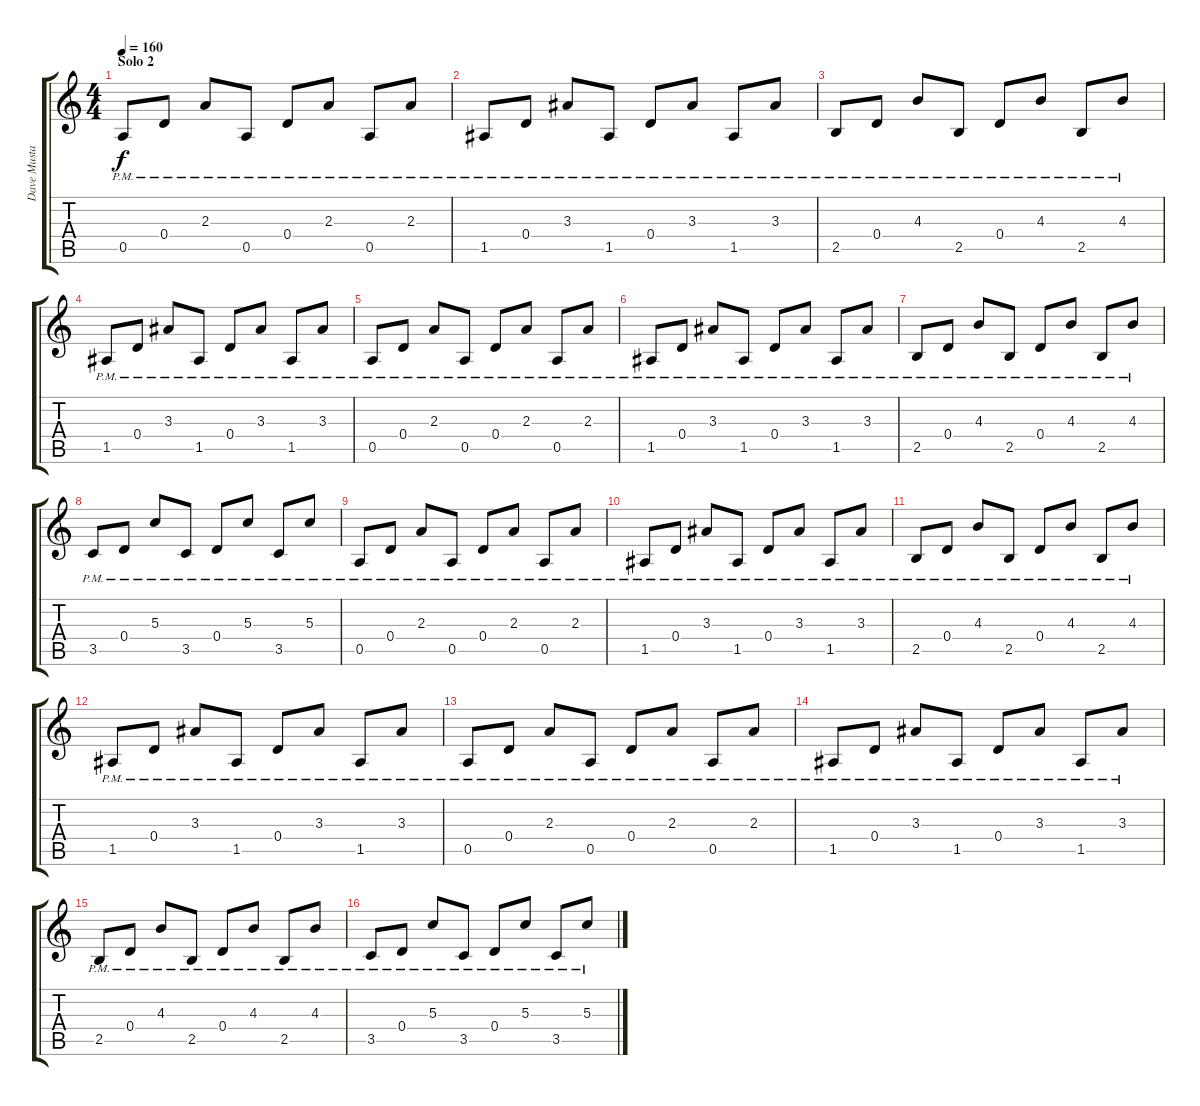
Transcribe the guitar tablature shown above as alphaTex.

\track ("Dave Mustaine" "Dave Musta") {instrument distortionguitar}
\staff {score tabs}
\tuning (E4 B3 G3 D3 A2 E2) {hide}
\ts (4 4)
\section ("" "Solo 2")
\tempo 160
\clef g2
\ks c
0.5{pm}.8{dy f} 0.4{pm}.8 2.3{pm}.8 0.5{pm}.8 0.4{pm}.8 2.3{pm}.8 0.5{pm}.8 2.3{pm}.8 |
1.5{pm}.8 0.4{pm}.8 3.3{pm}.8 1.5{pm}.8 0.4{pm}.8 3.3{pm}.8 1.5{pm}.8 3.3{pm}.8 |
2.5{pm}.8 0.4{pm}.8 4.3{pm}.8 2.5{pm}.8 0.4{pm}.8 4.3{pm}.8 2.5{pm}.8 4.3{pm}.8 |
1.5{pm}.8 0.4{pm}.8 3.3{pm}.8 1.5{pm}.8 0.4{pm}.8 3.3{pm}.8 1.5{pm}.8 3.3{pm}.8 |
0.5{pm}.8 0.4{pm}.8 2.3{pm}.8 0.5{pm}.8 0.4{pm}.8 2.3{pm}.8 0.5{pm}.8 2.3{pm}.8 |
1.5{pm}.8 0.4{pm}.8 3.3{pm}.8 1.5{pm}.8 0.4{pm}.8 3.3{pm}.8 1.5{pm}.8 3.3{pm}.8 |
2.5{pm}.8 0.4{pm}.8 4.3{pm}.8 2.5{pm}.8 0.4{pm}.8 4.3{pm}.8 2.5{pm}.8 4.3{pm}.8 |
3.5{pm}.8 0.4{pm}.8 5.3{pm}.8 3.5{pm}.8 0.4{pm}.8 5.3{pm}.8 3.5{pm}.8 5.3{pm}.8 |
0.5{pm}.8 0.4{pm}.8 2.3{pm}.8 0.5{pm}.8 0.4{pm}.8 2.3{pm}.8 0.5{pm}.8 2.3{pm}.8 |
1.5{pm}.8 0.4{pm}.8 3.3{pm}.8 1.5{pm}.8 0.4{pm}.8 3.3{pm}.8 1.5{pm}.8 3.3{pm}.8 |
2.5{pm}.8 0.4{pm}.8 4.3{pm}.8 2.5{pm}.8 0.4{pm}.8 4.3{pm}.8 2.5{pm}.8 4.3{pm}.8 |
1.5{pm}.8 0.4{pm}.8 3.3{pm}.8 1.5{pm}.8 0.4{pm}.8 3.3{pm}.8 1.5{pm}.8 3.3{pm}.8 |
0.5{pm}.8 0.4{pm}.8 2.3{pm}.8 0.5{pm}.8 0.4{pm}.8 2.3{pm}.8 0.5{pm}.8 2.3{pm}.8 |
1.5{pm}.8 0.4{pm}.8 3.3{pm}.8 1.5{pm}.8 0.4{pm}.8 3.3{pm}.8 1.5{pm}.8 3.3{pm}.8 |
2.5{pm}.8 0.4{pm}.8 4.3{pm}.8 2.5{pm}.8 0.4{pm}.8 4.3{pm}.8 2.5{pm}.8 4.3{pm}.8 |
3.5{pm}.8 0.4{pm}.8 5.3{pm}.8 3.5{pm}.8 0.4{pm}.8 5.3{pm}.8 3.5{pm}.8 5.3{pm}.8
